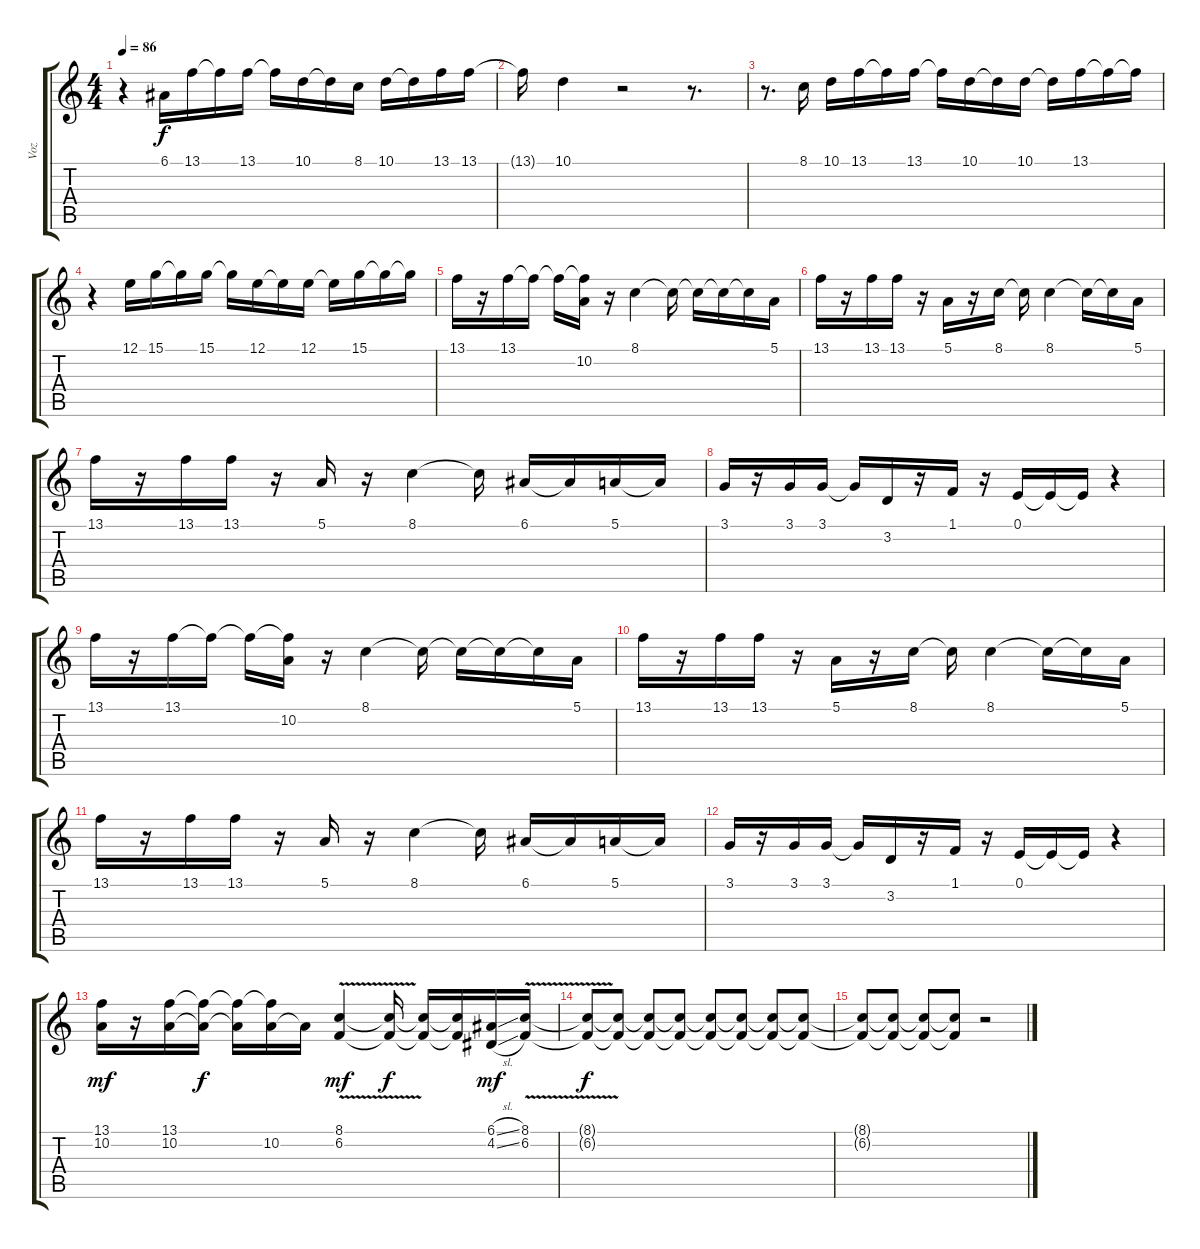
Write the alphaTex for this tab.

\track ("Voz" "Voz") {instrument flute}
\staff {score tabs}
\tuning (E4 B3 G3 D3 A2 E2) {hide}
\ts (4 4)
\tempo 86
\clef g2
\ks c
r.4{dy f} 6.1.16 13.1.16 13.1{t}.16 13.1.16 13.1{t}.16 10.1.16 10.1{t}.16 8.1.16 10.1.16 10.1{t}.16 13.1.16 13.1.16 |
13.1{t}.16 10.1.4 r.2 r.8{d} |
r.8{d} 8.1.16 10.1.16 13.1.16 13.1{t}.16 13.1.16 13.1{t}.16 10.1.16 10.1{t}.16 10.1.16 10.1{t}.16 13.1.16 13.1{t}.16 13.1{t}.16 |
r.4 12.1.16 15.1.16 15.1{t}.16 15.1.16 15.1{t}.16 12.1.16 12.1{t}.16 12.1.16 12.1{t}.16 15.1.16 15.1{t}.16 15.1{t}.16 |
13.1.16 r.16 13.1.16 13.1{t}.16 13.1{t}.16 (13.1{t} 10.2).16 r.16 8.1.4 8.1{t}.16 8.1{t}.16 8.1{t}.16 8.1{t}.16 5.1.16 |
13.1.16 r.16 13.1.16 13.1.16 r.16 5.1.16 r.16 8.1.16 8.1{t}.16 8.1.4 8.1{t}.16 8.1{t}.16 5.1.16 |
13.1.16 r.16 13.1.16 13.1.16 r.16 5.1.16 r.16 8.1.4 8.1{t}.16 6.1.16 6.1{t}.16 5.1.16 5.1{t}.16 |
3.1.16 r.16 3.1.16 3.1.16 3.1{t}.16 3.2.16 r.16 1.1.16 r.16 0.1.16 0.1{t}.16 0.1{t}.16 r.4 |
13.1.16 r.16 13.1.16 13.1{t}.16 13.1{t}.16 (13.1{t} 10.2).16 r.16 8.1.4 8.1{t}.16 8.1{t}.16 8.1{t}.16 8.1{t}.16 5.1.16 |
13.1.16 r.16 13.1.16 13.1.16 r.16 5.1.16 r.16 8.1.16 8.1{t}.16 8.1.4 8.1{t}.16 8.1{t}.16 5.1.16 |
13.1.16 r.16 13.1.16 13.1.16 r.16 5.1.16 r.16 8.1.4 8.1{t}.16 6.1.16 6.1{t}.16 5.1.16 5.1{t}.16 |
3.1.16 r.16 3.1.16 3.1.16 3.1{t}.16 3.2.16 r.16 1.1.16 r.16 0.1.16 0.1{t}.16 0.1{t}.16 r.4 |
(13.1 10.2).16{dy mf volume 16} r.16 (13.1 10.2).16 (13.1{t} 10.2{t}).16{dy f} (13.1{t} 10.2{t}).16 (13.1{t} 10.2).16 10.2{t}.16 (8.1{v} 6.2).4{dy mf} (8.1{t} 6.2{t}).16{dy f} (8.1{t} 6.2{t}).16 (8.1{t} 6.2{t}).16 (6.1{sl} 4.2{sl}).16{dy mf} (8.1{v} 6.2).16 |
(8.1{t} 6.2{t}).8{dy f} (8.1{t} 6.2{t}).8{volume 14} (8.1{t} 6.2{t}).8 (8.1{t} 6.2{t}).8{volume 13} (8.1{t} 6.2{t}).8 (8.1{t} 6.2{t}).8{volume 11} (8.1{t} 6.2{t}).8 (8.1{t} 6.2{t}).8{volume 10} |
(8.1{t} 6.2{t}).8 (8.1{t} 6.2{t}).8{volume 9} (8.1{t} 6.2{t}).8 (8.1{t} 6.2{t}).8{volume 8} r.2
